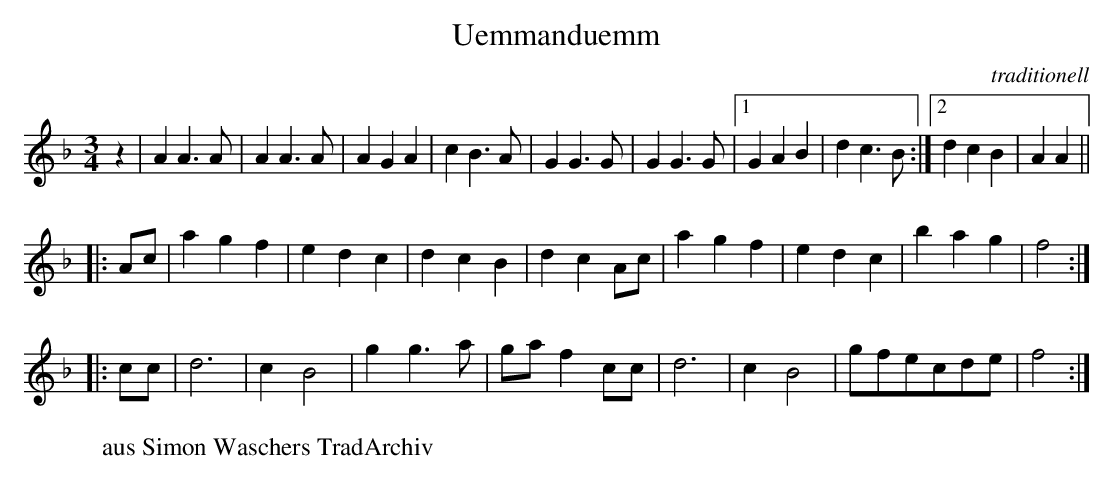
X:1
T:Uemmanduemm
C:traditionell
M:3/4
L:1/4
K:F
z |\
AA>A | AA>A | AGA | cB>A |\
GG>G | GG>G |1 GAB | dc>B :|\
            [2 dcB | AA ||
|: A/c/ |\
agf | edc | dcB | dcA/c/ |\
agf | edc | bag | f2 :|
|: c/c/ |\
d3 | cB2 | gg>a | g/a/fc/c/ |\
d3 | cB2 | g/f/e/c/d/e/ | f2 :|
W:aus Simon Waschers TradArchiv
